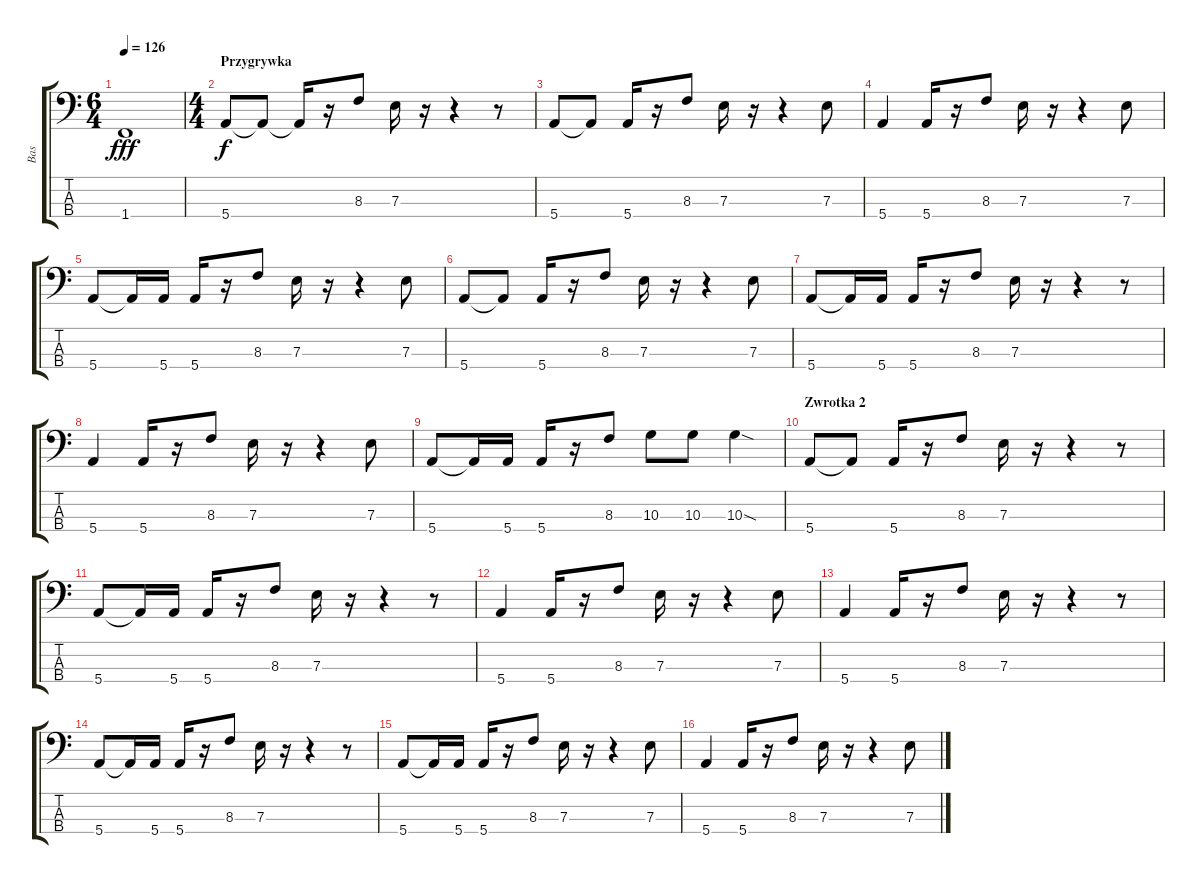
\track ("Bas" "Bas") {instrument electricbassfinger}
\staff {score tabs}
\tuning (G2 D2 A1 E1) {hide}
\ts (6 4)
\tempo 126
\clef f4
\ks c
1.4.1{dy fff} |
\ts (4 4)
\section ("" "Przygrywka")
5.4.8{dy f} 5.4{t}.8 5.4{t}.16 r.16 8.3.8 7.3.16 r.16 r.4 r.8 |
5.4.8 5.4{t}.8 5.4.16 r.16 8.3.8 7.3.16 r.16 r.4 7.3.8 |
5.4.4 5.4.16 r.16 8.3.8 7.3.16 r.16 r.4 7.3.8 |
5.4.8 5.4{t}.16 5.4.16 5.4.16 r.16 8.3.8 7.3.16 r.16 r.4 7.3.8 |
5.4.8 5.4{t}.8 5.4.16 r.16 8.3.8 7.3.16 r.16 r.4 7.3.8 |
5.4.8 5.4{t}.16 5.4.16 5.4.16 r.16 8.3.8 7.3.16 r.16 r.4 r.8 |
5.4.4 5.4.16 r.16 8.3.8 7.3.16 r.16 r.4 7.3.8 |
5.4.8 5.4{t}.16 5.4.16 5.4.16 r.16 8.3.8 10.3.8 10.3.8 10.3{sod}.4 |
\section ("" "Zwrotka 2")
5.4.8 5.4{t}.8 5.4.16 r.16 8.3.8 7.3.16 r.16 r.4 r.8 |
5.4.8 5.4{t}.16 5.4.16 5.4.16 r.16 8.3.8 7.3.16 r.16 r.4 r.8 |
5.4.4 5.4.16 r.16 8.3.8 7.3.16 r.16 r.4 7.3.8 |
5.4.4 5.4.16 r.16 8.3.8 7.3.16 r.16 r.4 r.8 |
5.4.8 5.4{t}.16 5.4.16 5.4.16 r.16 8.3.8 7.3.16 r.16 r.4 r.8 |
5.4.8 5.4{t}.16 5.4.16 5.4.16 r.16 8.3.8 7.3.16 r.16 r.4 7.3.8 |
5.4.4 5.4.16 r.16 8.3.8 7.3.16 r.16 r.4 7.3.8
